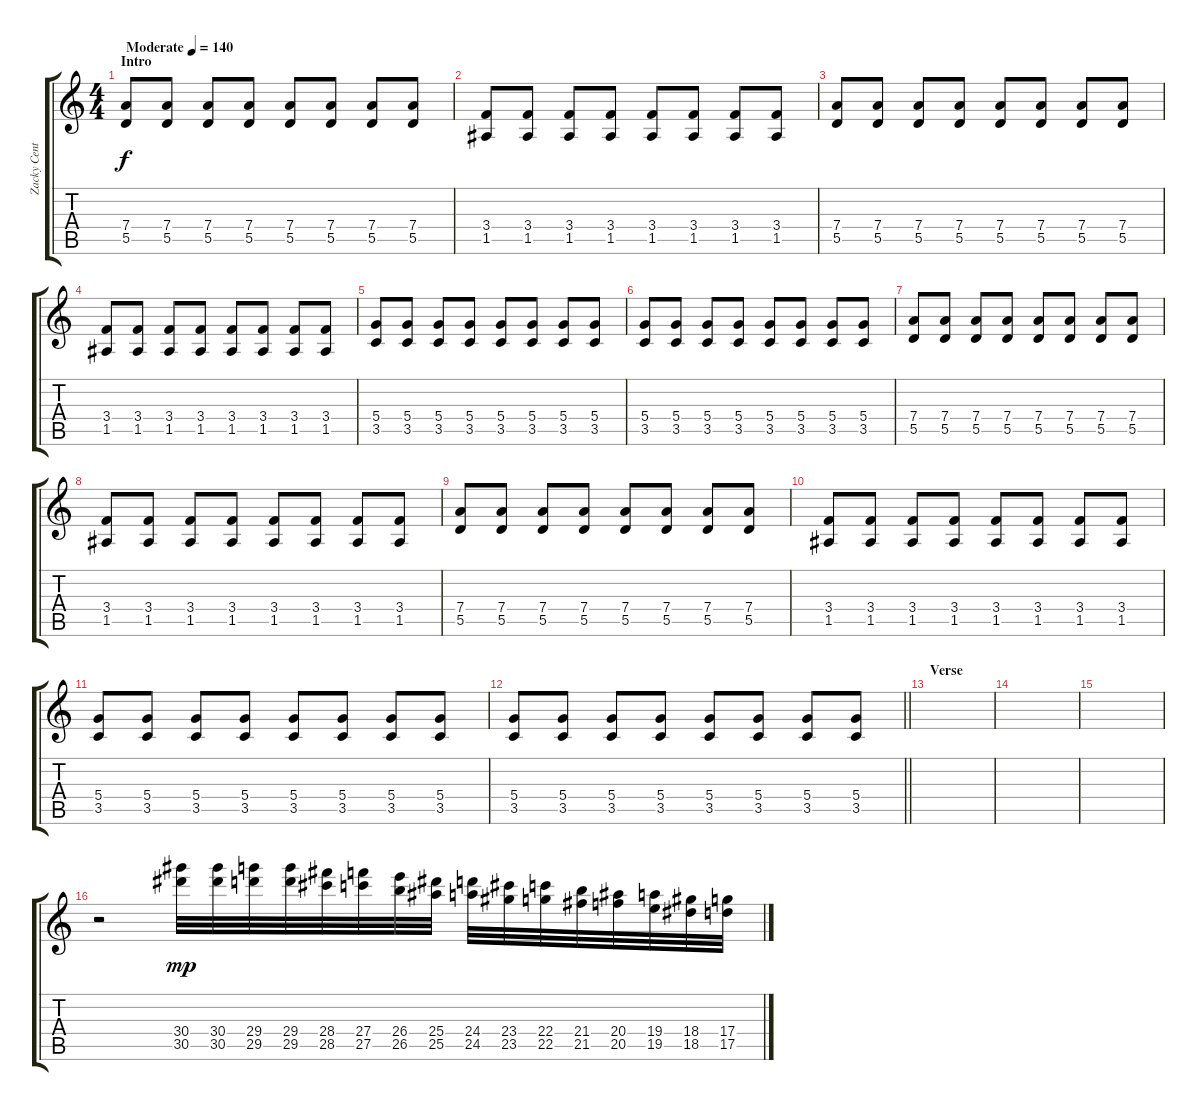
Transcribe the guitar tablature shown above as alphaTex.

\track ("Zacky Center" "Zacky Cent") {instrument distortionguitar}
\staff {score tabs}
\tuning (E4 B3 G3 D3 A2 D2) {hide}
\ts (4 4)
\section ("" "Intro")
\tempo (140 "Moderate")
\clef g2
\ks c
(7.4 5.5).8{dy f instrument distortionguitar} (7.4 5.5).8 (7.4 5.5).8 (7.4 5.5).8 (7.4 5.5).8 (7.4 5.5).8 (7.4 5.5).8 (7.4 5.5).8 |
(3.4 1.5).8 (3.4 1.5).8 (3.4 1.5).8 (3.4 1.5).8 (3.4 1.5).8 (3.4 1.5).8 (3.4 1.5).8 (3.4 1.5).8 |
(7.4 5.5).8 (7.4 5.5).8 (7.4 5.5).8 (7.4 5.5).8 (7.4 5.5).8 (7.4 5.5).8 (7.4 5.5).8 (7.4 5.5).8 |
(3.4 1.5).8 (3.4 1.5).8 (3.4 1.5).8 (3.4 1.5).8 (3.4 1.5).8 (3.4 1.5).8 (3.4 1.5).8 (3.4 1.5).8 |
(5.4 3.5).8 (5.4 3.5).8 (5.4 3.5).8 (5.4 3.5).8 (5.4 3.5).8 (5.4 3.5).8 (5.4 3.5).8 (5.4 3.5).8 |
(5.4 3.5).8 (5.4 3.5).8 (5.4 3.5).8 (5.4 3.5).8 (5.4 3.5).8 (5.4 3.5).8 (5.4 3.5).8 (5.4 3.5).8 |
(7.4 5.5).8 (7.4 5.5).8 (7.4 5.5).8 (7.4 5.5).8 (7.4 5.5).8 (7.4 5.5).8 (7.4 5.5).8 (7.4 5.5).8 |
(3.4 1.5).8 (3.4 1.5).8 (3.4 1.5).8 (3.4 1.5).8 (3.4 1.5).8 (3.4 1.5).8 (3.4 1.5).8 (3.4 1.5).8 |
(7.4 5.5).8 (7.4 5.5).8 (7.4 5.5).8 (7.4 5.5).8 (7.4 5.5).8 (7.4 5.5).8 (7.4 5.5).8 (7.4 5.5).8 |
(3.4 1.5).8 (3.4 1.5).8 (3.4 1.5).8 (3.4 1.5).8 (3.4 1.5).8 (3.4 1.5).8 (3.4 1.5).8 (3.4 1.5).8 |
(5.4 3.5).8 (5.4 3.5).8 (5.4 3.5).8 (5.4 3.5).8 (5.4 3.5).8 (5.4 3.5).8 (5.4 3.5).8 (5.4 3.5).8 |
\barLineRight lightlight
(5.4 3.5).8 (5.4 3.5).8 (5.4 3.5).8 (5.4 3.5).8 (5.4 3.5).8 (5.4 3.5).8 (5.4 3.5).8 (5.4 3.5).8 |
\section ("" "Verse")
|
|
|
r.2 (30.4 30.5).32{dy mp} (30.4 30.5).32 (29.4 29.5).32 (29.4 29.5).32 (28.4 28.5).32 (27.4 27.5).32 (26.4 26.5).32 (25.4 25.5).32 (24.4 24.5).32 (23.4 23.5).32 (22.4 22.5).32 (21.4 21.5).32 (20.4 20.5).32 (19.4 19.5).32 (18.4 18.5).32 (17.4 17.5).32
